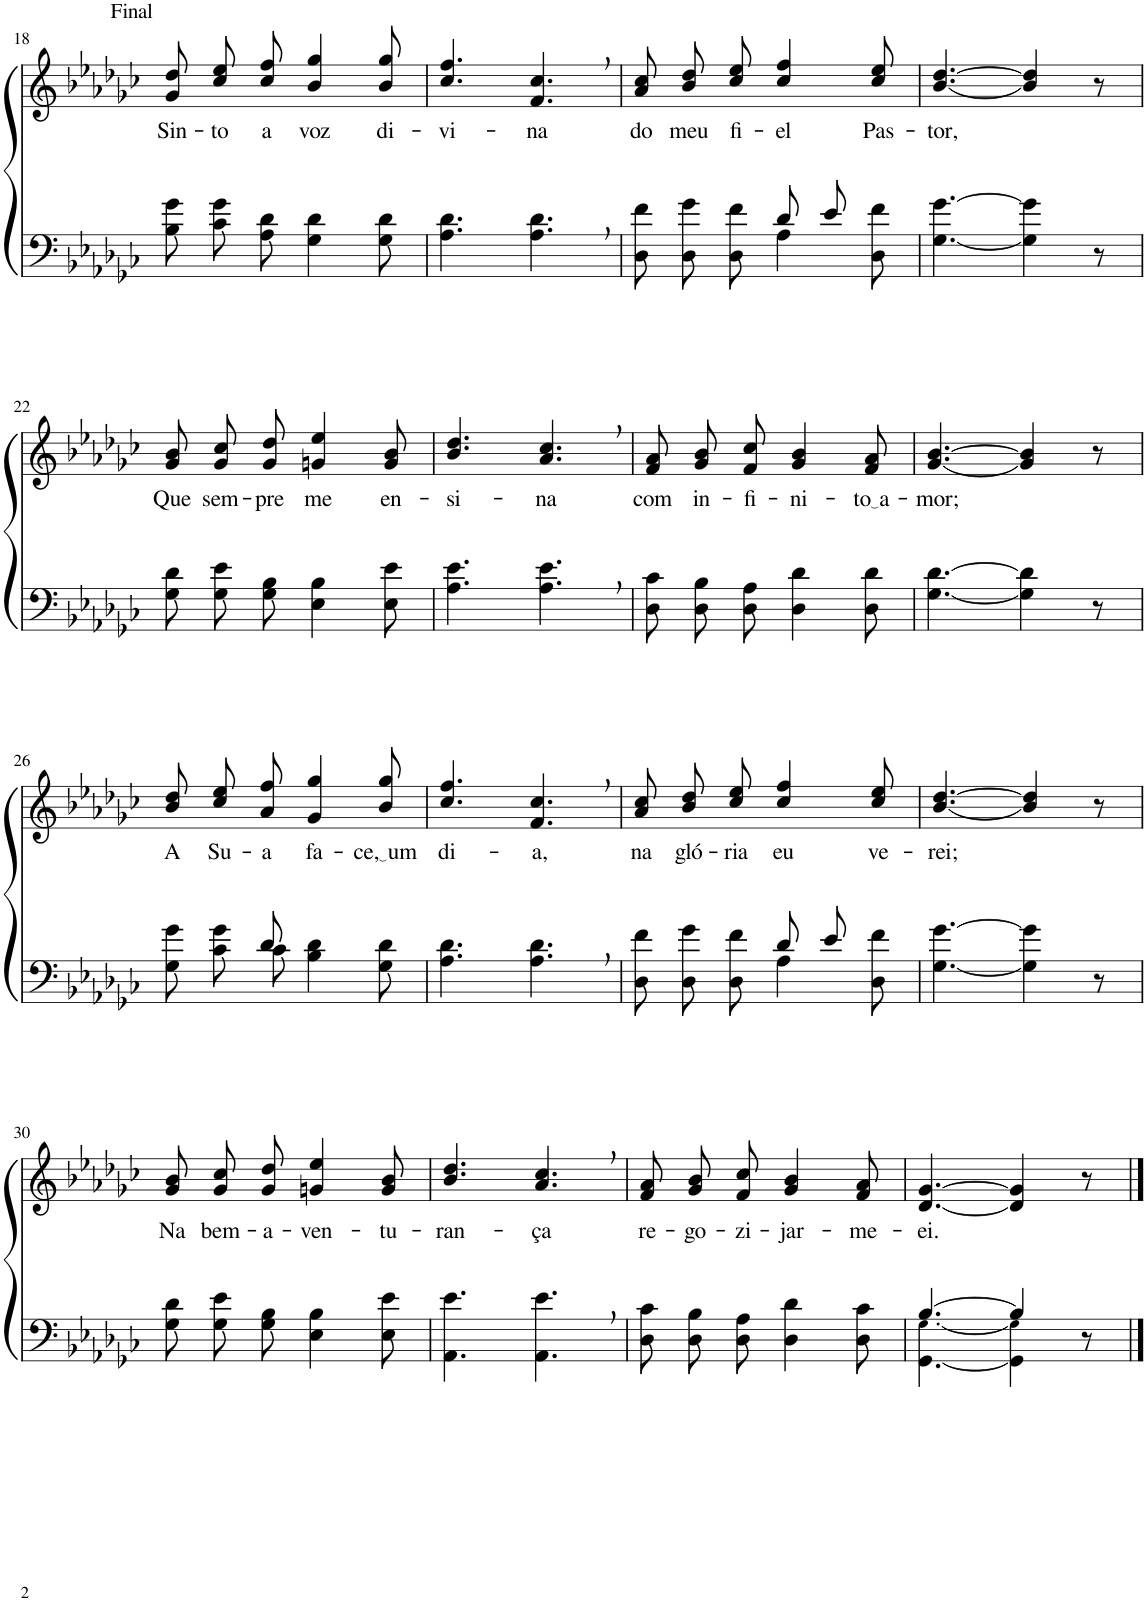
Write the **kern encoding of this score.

**kern	**kern	**text
*part2	*part1	*part1
*staff2	*staff1	*staff1
*I"Parte III e IV	*I"Parte I e II	*
!!LO:PB:g=z
*clefF4	*clefG2	*
*Trd2c3	*Trd2c3	*
*k[b-e-a-d-g-c-]	*k[b-e-a-d-g-c-]	*
*M6/8	*M6/8	*
=18	=18	=18
!	!LO:TX:a:t=Final	!
!	!	!LO:LY:b
8B-\ 8g-\L	8g-\ 8dd-\L	Sin-
!	!	!LO:LY:b
8c-\ 8g-\	8cc-\ 8ee-\	-to
!	!	!LO:LY:b
8A-\ 8d-\J	8cc-\ 8ff\J	a
!	!	!LO:LY:b
4G-\ 4d-\	4b-/ 4gg-/	voz
!	!	!LO:LY:b
8G-\ 8d-\	8b-/ 8gg-/	di-
=19	=19	=19
!	!	!LO:LY:b
4.A-\ 4.d-\	4.cc-/ 4.ff/	-vi-
!	!	!LO:LY:b
4.A-\, 4.d-\,	4.f/, 4.cc-/,	-na
=20	=20	=20
*^	*	*
!	!	!	!LO:LY:b
4.ryy	8D-\ 8f\L	8a-\ 8cc-\L	do
!	!	!	!LO:LY:b
.	8D-\ 8g-\	8b-\ 8dd-\	meu
!	!	!	!LO:LY:b
.	8D-\ 8f\J	8cc-\ 8ee-\J	fi-
!	!	!	!LO:LY:b
8d-/L	4A-\	4cc-/ 4ff/	-el
8e-/J	.	.	.
!	!	!	!LO:LY:b
8ryy	8D-\ 8f\	8cc-/ 8ee-/	Pas-
=21	=21	=21	=21
!	!	!	!LO:LY:b
*v	*v	*	*
[4.G-\ [4.g-\	[4.b-/ [4.dd-/	-tor,
4G-\] 4g-\]	4b-/] 4dd-/]	.
8r	8r	.
!!LO:LB:g=z
=22	=22	=22
!	!	!LO:LY:b
8G-\ 8d-\L	8g-\ 8b-\L	Que
!	!	!LO:LY:b
8G-\ 8e-\	8g-\ 8cc-\	sem-
!	!	!LO:LY:b
8G-\ 8B-\J	8g-\ 8dd-\J	-pre
!	!	!LO:LY:b
4E-\ 4B-\	4gn/ 4ee-/	me
!	!	!LO:LY:b
8E-\ 8e-\	8g/ 8b-/	en-
=23	=23	=23
!	!	!LO:LY:b
4.A-\ 4.e-\	4.b-/ 4.dd-/	-si-
!	!	!LO:LY:b
4.A-\, 4.e-\,	4.a-/, 4.cc-/,	-na
=24	=24	=24
!	!	!LO:LY:b
8D-\ 8c-\L	8f/ 8a-/L	com
!	!	!LO:LY:b
8D-\ 8B-\	8g-/ 8b-/	in-
!	!	!LO:LY:b
8D-\ 8A-\J	8f/ 8cc-/J	-fi-
!	!	!LO:LY:b
4D-\ 4d-\	4g-/ 4b-/	-ni-
!	!	!LO:LY:b
8D-\ 8d-\	8f/ 8a-/	to a
=25	=25	=25
!	!	!LO:LY:b
[4.G-\ [4.d-\	[4.g-/ [4.b-/	-mor;
4G-\] 4d-\]	4g-/] 4b-/]	.
8r	8r	.
!!LO:LB:g=z
=26	=26	=26
*^	*	*
!	!	!	!LO:LY:b
4ryy	8G-\ 8g-\L	8b-\ 8dd-\L	A
!	!	!	!LO:LY:b
.	8c-\ 8g-\	8cc-\ 8ee-\	Su-
!	!	!	!LO:LY:b
8d-/	8c-\J	8a-\ 8ff\J	-a
!	!	!	!LO:LY:b
4.ryy	4B-\ 4d-\	4g-/ 4gg-/	fa-
!	!	!	!LO:LY:b
.	8G-\ 8d-\	8b-/ 8gg-/	ce, um
=27	=27	=27	=27
!	!	!	!LO:LY:b
*v	*v	*	*
4.A-\ 4.d-\	4.cc-/ 4.ff/	di-
!	!	!LO:LY:b
4.A-\, 4.d-\,	4.f/, 4.cc-/,	-a,
=28	=28	=28
*^	*	*
!	!	!	!LO:LY:b
4.ryy	8D-\ 8f\L	8a-\ 8cc-\L	na
!	!	!	!LO:LY:b
.	8D-\ 8g-\	8b-\ 8dd-\	gló-
!	!	!	!LO:LY:b
.	8D-\ 8f\J	8cc-\ 8ee-\J	-ria
!	!	!	!LO:LY:b
8d-/L	4A-\	4cc-/ 4ff/	eu
8e-/J	.	.	.
!	!	!	!LO:LY:b
8ryy	8D-\ 8f\	8cc-/ 8ee-/	ve-
=29	=29	=29	=29
!	!	!	!LO:LY:b
*v	*v	*	*
[4.G-\ [4.g-\	[4.b-/ [4.dd-/	-rei;
4G-\] 4g-\]	4b-/] 4dd-/]	.
8r	8r	.
!!LO:LB:g=z
=30	=30	=30
!	!	!LO:LY:b
8G-\ 8d-\L	8g-\ 8b-\L	Na
!	!	!LO:LY:b
8G-\ 8e-\	8g-\ 8cc-\	bem-
!	!	!LO:LY:b
8G-\ 8B-\J	8g-\ 8dd-\J	-a-
!	!	!LO:LY:b
4E-\ 4B-\	4gn/ 4ee-/	-ven-
!	!	!LO:LY:b
8E-\ 8e-\	8g/ 8b-/	-tu-
=31	=31	=31
!	!	!LO:LY:b
4.AA-\ 4.e-\	4.b-/ 4.dd-/	-ran-
!	!	!LO:LY:b
4.AA-\, 4.e-\,	4.a-/, 4.cc-/,	-ça
=32	=32	=32
!	!	!LO:LY:b
8D-\ 8c-\L	8f/ 8a-/L	re-
!	!	!LO:LY:b
8D-\ 8B-\	8g-/ 8b-/	-go-
!	!	!LO:LY:b
8D-\ 8A-\J	8f/ 8cc-/J	-zi-
!	!	!LO:LY:b
4D-\ 4d-\	4g-/ 4b-/	-jar-
!	!	!LO:LY:b
8D-\ 8c-\	8f/ 8a-/	-me-
=33	=33	=33
*^	*	*
!	!	!	!LO:LY:b
[4.B-/	[4.GG-\ [4.G-!\	[4.d-/ [4.g-/	-ei.
4B-/]	4GG-\] 4G-!\]	4d-/] 4g-/]	.
8r	8ryy	8r	.
*v	*v	*	*
==	==	==
*-	*-	*-
